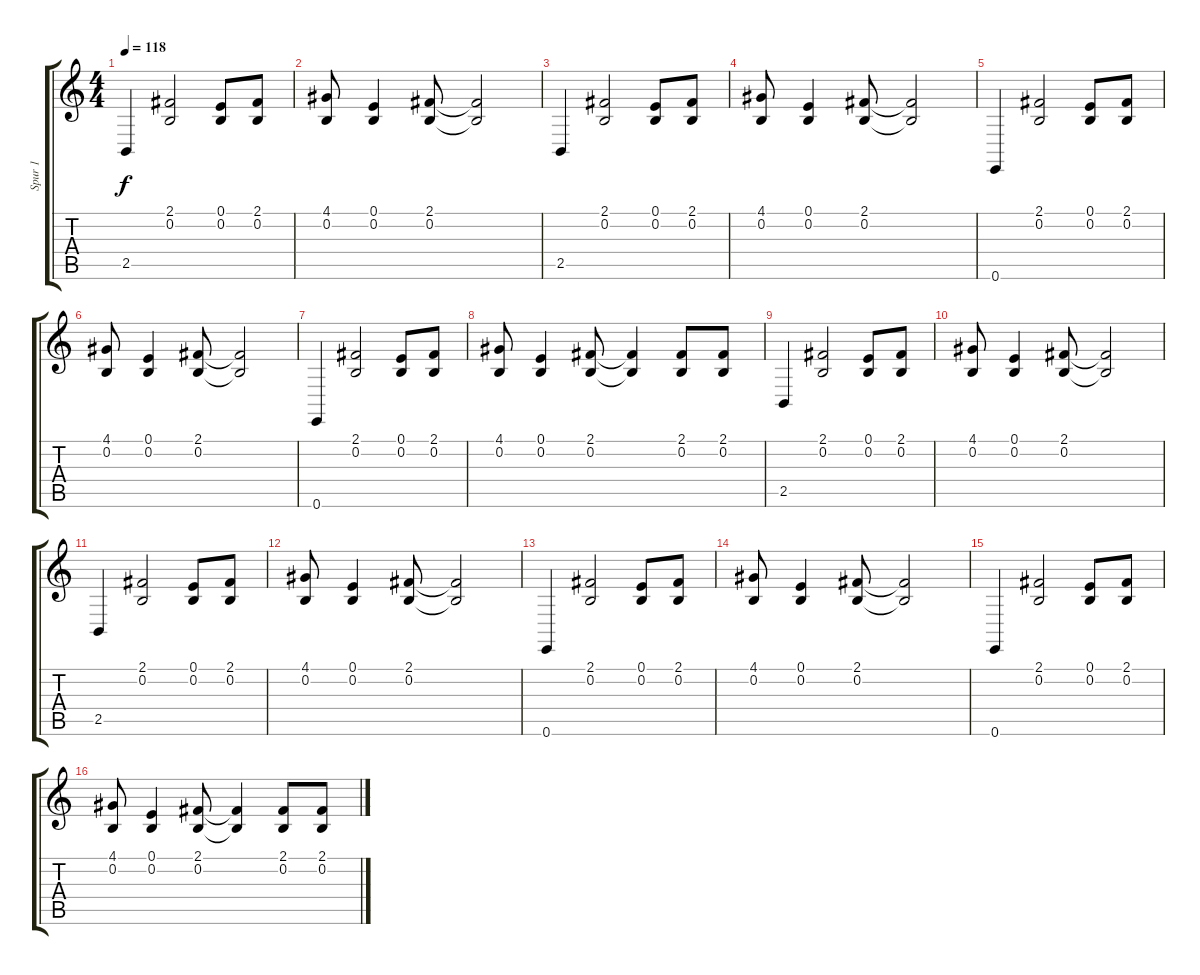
\track ("Spur 1" "Spur 1") {instrument acousticgrandpiano}
\staff {score tabs}
\tuning (E4 B3 G3 D3 A2 E2) {hide}
\ts (4 4)
\tempo 118
\clef g2
\ks c
2.5.4{dy f instrument synthvoice} (2.1 0.2).2 (0.1 0.2).8 (2.1 0.2).8 |
(4.1 0.2).8 (0.1 0.2).4 (2.1 0.2).8 (2.1{t} 0.2{t}).2 |
2.5.4 (2.1 0.2).2 (0.1 0.2).8 (2.1 0.2).8 |
(4.1 0.2).8 (0.1 0.2).4 (2.1 0.2).8 (2.1{t} 0.2{t}).2 |
0.6.4 (2.1 0.2).2 (0.1 0.2).8 (2.1 0.2).8 |
(4.1 0.2).8 (0.1 0.2).4 (2.1 0.2).8 (2.1{t} 0.2{t}).2 |
0.6.4 (2.1 0.2).2 (0.1 0.2).8 (2.1 0.2).8 |
(4.1 0.2).8 (0.1 0.2).4 (2.1 0.2).8 (2.1{t} 0.2{t}).4 (2.1 0.2).8 (2.1 0.2).8 |
2.5.4{instrument orchestrahit} (2.1 0.2).2 (0.1 0.2).8 (2.1 0.2).8 |
(4.1 0.2).8 (0.1 0.2).4 (2.1 0.2).8 (2.1{t} 0.2{t}).2 |
2.5.4 (2.1 0.2).2 (0.1 0.2).8 (2.1 0.2).8 |
(4.1 0.2).8 (0.1 0.2).4 (2.1 0.2).8 (2.1{t} 0.2{t}).2 |
0.6.4 (2.1 0.2).2 (0.1 0.2).8 (2.1 0.2).8 |
(4.1 0.2).8 (0.1 0.2).4 (2.1 0.2).8 (2.1{t} 0.2{t}).2 |
0.6.4 (2.1 0.2).2 (0.1 0.2).8 (2.1 0.2).8 |
(4.1 0.2).8 (0.1 0.2).4 (2.1 0.2).8 (2.1{t} 0.2{t}).4 (2.1 0.2).8 (2.1 0.2).8
